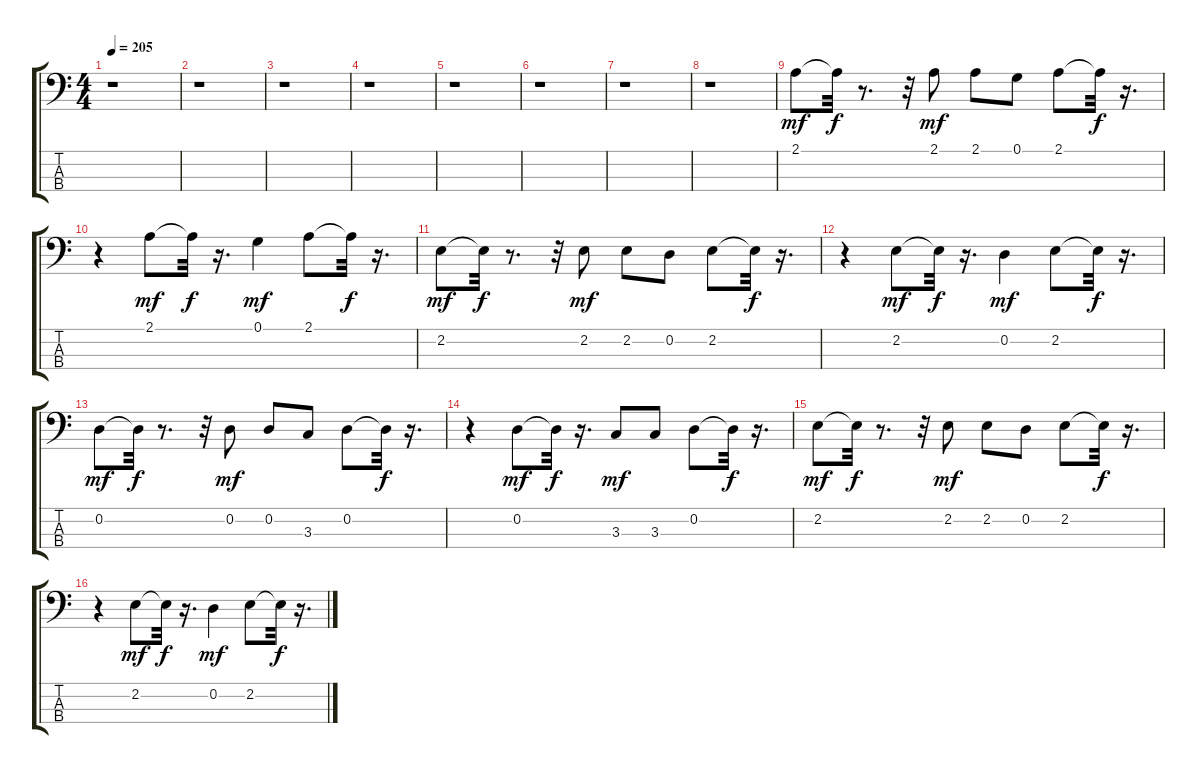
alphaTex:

\track "" {instrument acousticbass}
\staff {score tabs}
\tuning (G2 D2 A1 E1) {hide}
\ts (4 4)
\tempo 205
\clef f4
\ks c
r.1{dy f} |
r.1 |
r.1 |
r.1 |
r.1 |
r.1 |
r.1 |
r.1 |
2.1.8{dy mf} 2.1{t}.32{dy f} r.8{d} r.32 2.1.8{dy mf} 2.1.8 0.1.8 2.1.8 2.1{t}.32{dy f} r.16{d} |
r.4 2.1.8{dy mf} 2.1{t}.32{dy f} r.16{d} 0.1.4{dy mf} 2.1.8 2.1{t}.32{dy f} r.16{d} |
2.2.8{dy mf} 2.2{t}.32{dy f} r.8{d} r.32 2.2.8{dy mf} 2.2.8 0.2.8 2.2.8 2.2{t}.32{dy f} r.16{d} |
r.4 2.2.8{dy mf} 2.2{t}.32{dy f} r.16{d} 0.2.4{dy mf} 2.2.8 2.2{t}.32{dy f} r.16{d} |
0.2.8{dy mf} 0.2{t}.32{dy f} r.8{d} r.32 0.2.8{dy mf} 0.2.8 3.3.8 0.2.8 0.2{t}.32{dy f} r.16{d} |
r.4 0.2.8{dy mf} 0.2{t}.32{dy f} r.16{d} 3.3.8{dy mf} 3.3.8 0.2.8 0.2{t}.32{dy f} r.16{d} |
2.2.8{dy mf} 2.2{t}.32{dy f} r.8{d} r.32 2.2.8{dy mf} 2.2.8 0.2.8 2.2.8 2.2{t}.32{dy f} r.16{d} |
r.4 2.2.8{dy mf} 2.2{t}.32{dy f} r.16{d} 0.2.4{dy mf} 2.2.8 2.2{t}.32{dy f} r.16{d}
